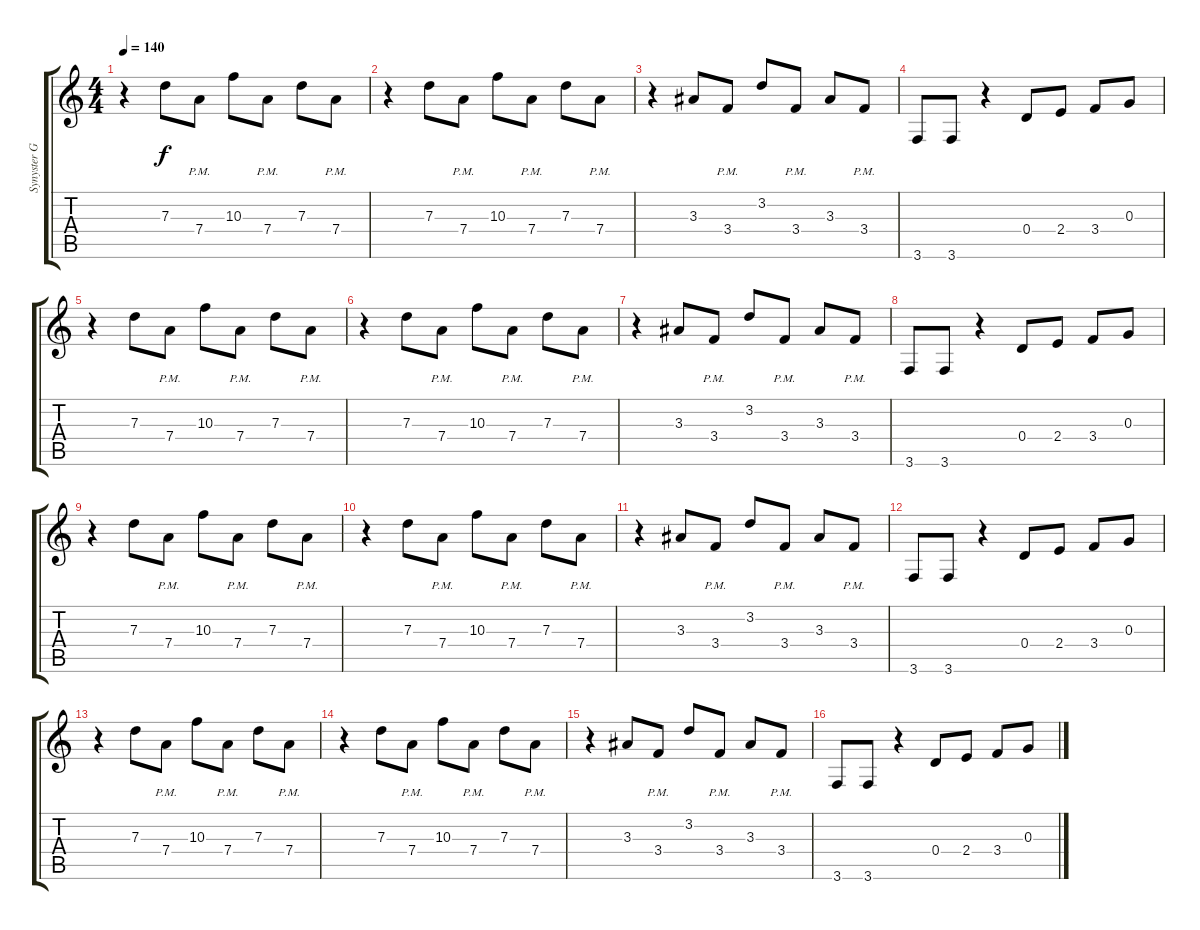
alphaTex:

\track ("Synyster Gates (elecric lead)" "Synyster G") {instrument overdrivenguitar}
\staff {score tabs}
\tuning (E4 B3 G3 D3 A2 D2) {hide}
\ts (4 4)
\tempo 140
\clef g2
\ks c
r.4{dy f instrument electricguitarclean} 7.3.8 7.4{pm}.8 10.3.8 7.4{pm}.8 7.3.8 7.4{pm}.8 |
r.4 7.3.8 7.4{pm}.8 10.3.8 7.4{pm}.8 7.3.8 7.4{pm}.8 |
r.4 3.3.8 3.4{pm}.8 3.2.8 3.4{pm}.8 3.3.8 3.4{pm}.8 |
3.6.8 3.6.8 r.4 0.4.8 2.4.8 3.4.8 0.3.8 |
r.4{instrument electricguitarclean} 7.3.8 7.4{pm}.8 10.3.8 7.4{pm}.8 7.3.8 7.4{pm}.8 |
r.4 7.3.8 7.4{pm}.8 10.3.8 7.4{pm}.8 7.3.8 7.4{pm}.8 |
r.4 3.3.8 3.4{pm}.8 3.2.8 3.4{pm}.8 3.3.8 3.4{pm}.8 |
3.6.8 3.6.8 r.4 0.4.8 2.4.8 3.4.8 0.3.8 |
r.4{instrument electricguitarclean} 7.3.8 7.4{pm}.8 10.3.8 7.4{pm}.8 7.3.8 7.4{pm}.8 |
r.4 7.3.8 7.4{pm}.8 10.3.8 7.4{pm}.8 7.3.8 7.4{pm}.8 |
r.4 3.3.8 3.4{pm}.8 3.2.8 3.4{pm}.8 3.3.8 3.4{pm}.8 |
3.6.8 3.6.8 r.4 0.4.8 2.4.8 3.4.8 0.3.8 |
r.4{instrument electricguitarclean} 7.3.8 7.4{pm}.8 10.3.8 7.4{pm}.8 7.3.8 7.4{pm}.8 |
r.4 7.3.8 7.4{pm}.8 10.3.8 7.4{pm}.8 7.3.8 7.4{pm}.8 |
r.4 3.3.8 3.4{pm}.8 3.2.8 3.4{pm}.8 3.3.8 3.4{pm}.8 |
3.6.8 3.6.8 r.4 0.4.8 2.4.8 3.4.8 0.3.8
